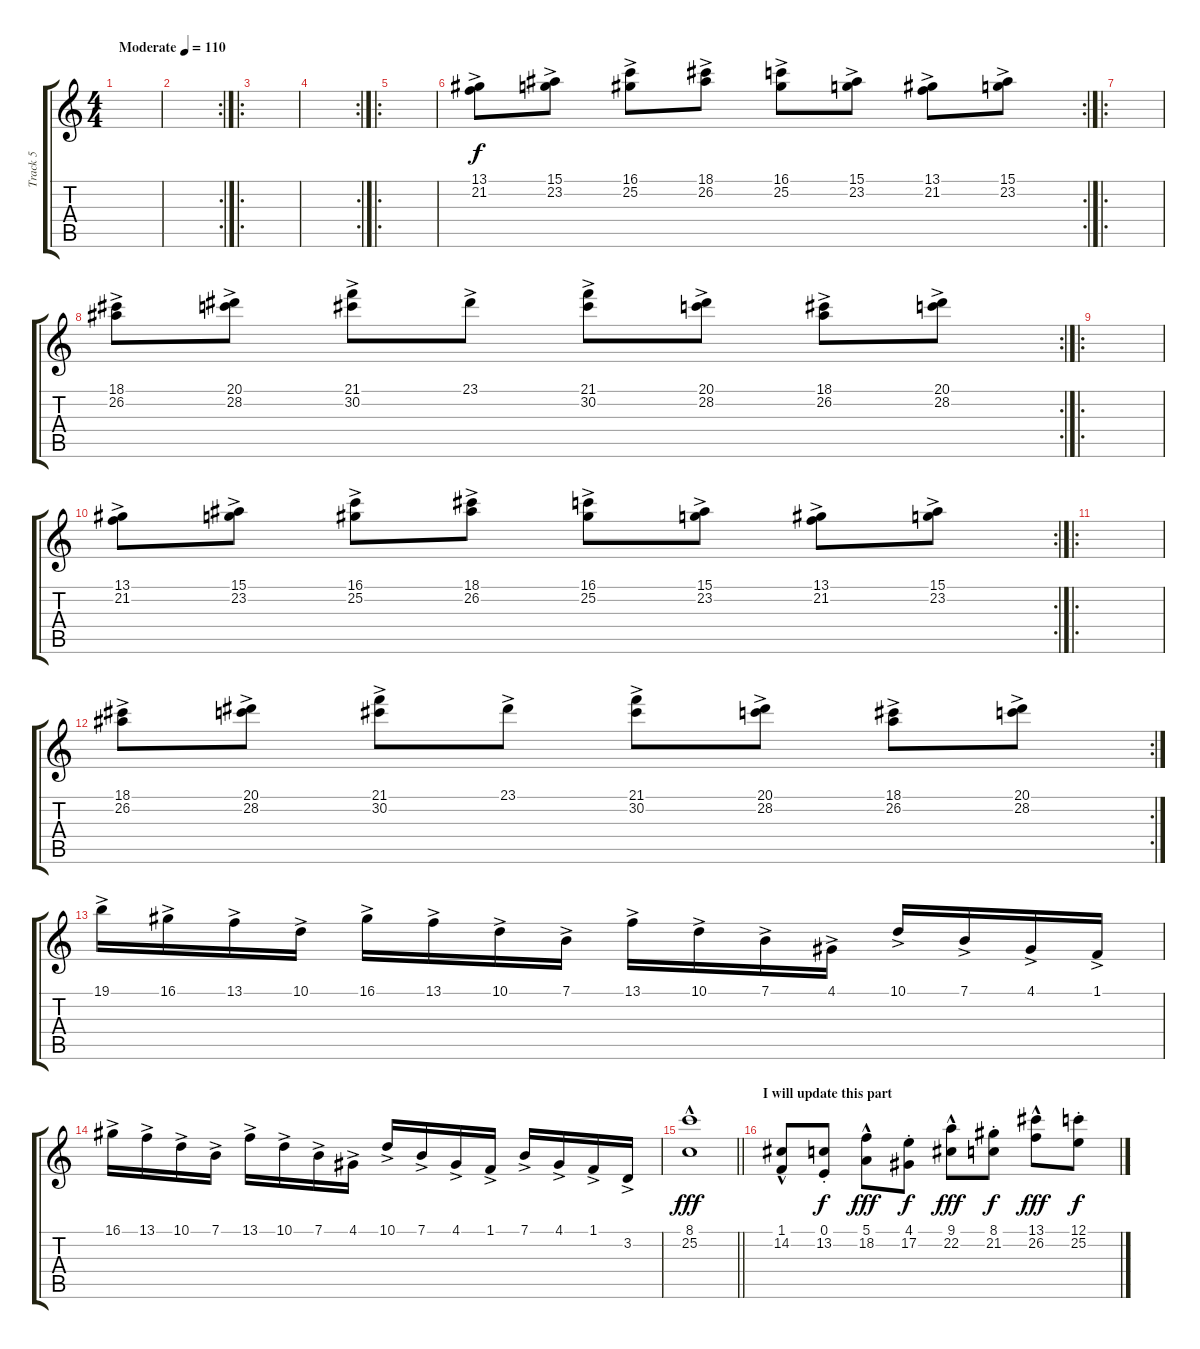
\track ("Track 5" "Track 5") {instrument stringensemble1}
\staff {score tabs}
\tuning (E4 B3 G3 D3 A2 E2) {hide}
\ts (4 4)
\tempo (110 "Moderate")
\clef g2
\ks c
|
\rc 2
|
\ro
|
\rc 2
|
\ro
|
\rc 2
(13.1{ac} 21.2{ac}).8 (15.1{ac} 23.2{ac}).8 (16.1{ac} 25.2{ac}).8 (18.1{ac} 26.2{ac}).8 (16.1{ac} 25.2{ac}).8 (15.1{ac} 23.2{ac}).8 (13.1{ac} 21.2{ac}).8 (15.1{ac} 23.2{ac}).8 |
\ro
|
\rc 2
(18.1{ac} 26.2{ac}).8 (20.1{ac} 28.2{ac}).8 (21.1{ac} 30.2{ac}).8 23.1{ac}.8 (21.1{ac} 30.2{ac}).8 (20.1{ac} 28.2{ac}).8 (18.1{ac} 26.2{ac}).8 (20.1{ac} 28.2{ac}).8 |
\ro
|
\rc 2
(13.1{ac} 21.2{ac}).8 (15.1{ac} 23.2{ac}).8 (16.1{ac} 25.2{ac}).8 (18.1{ac} 26.2{ac}).8 (16.1{ac} 25.2{ac}).8 (15.1{ac} 23.2{ac}).8 (13.1{ac} 21.2{ac}).8 (15.1{ac} 23.2{ac}).8 |
\ro
|
\rc 2
(18.1{ac} 26.2{ac}).8 (20.1{ac} 28.2{ac}).8 (21.1{ac} 30.2{ac}).8 23.1{ac}.8 (21.1{ac} 30.2{ac}).8 (20.1{ac} 28.2{ac}).8 (18.1{ac} 26.2{ac}).8 (20.1{ac} 28.2{ac}).8 |
19.1{ac}.16 16.1{ac}.16 13.1{ac}.16 10.1{ac}.16 16.1{ac}.16 13.1{ac}.16 10.1{ac}.16 7.1{ac}.16 13.1{ac}.16 10.1{ac}.16 7.1{ac}.16 4.1{ac}.16 10.1{ac}.16 7.1{ac}.16 4.1{ac}.16 1.1{ac}.16 |
16.1{ac}.16 13.1{ac}.16 10.1{ac}.16 7.1{ac}.16 13.1{ac}.16 10.1{ac}.16 7.1{ac}.16 4.1{ac}.16 10.1{ac}.16 7.1{ac}.16 4.1{ac}.16 1.1{ac}.16 7.1{ac}.16 4.1{ac}.16 1.1{ac}.16 3.2{ac}.16 |
\barLineRight lightlight
(8.1{hac} 25.2{hac}).1{dy fff} |
\section ("" "I will update this part")
(1.1{hac} 14.2).8 (0.1 13.2{st}).8{dy f} (5.1{hac} 18.2).8{dy fff} (4.1 17.2{st}).8{dy f} (9.1{hac} 22.2).8{dy fff} (8.1 21.2{st}).8{dy f} (13.1{hac} 26.2).8{dy fff} (12.1 25.2{st}).8{dy f}
